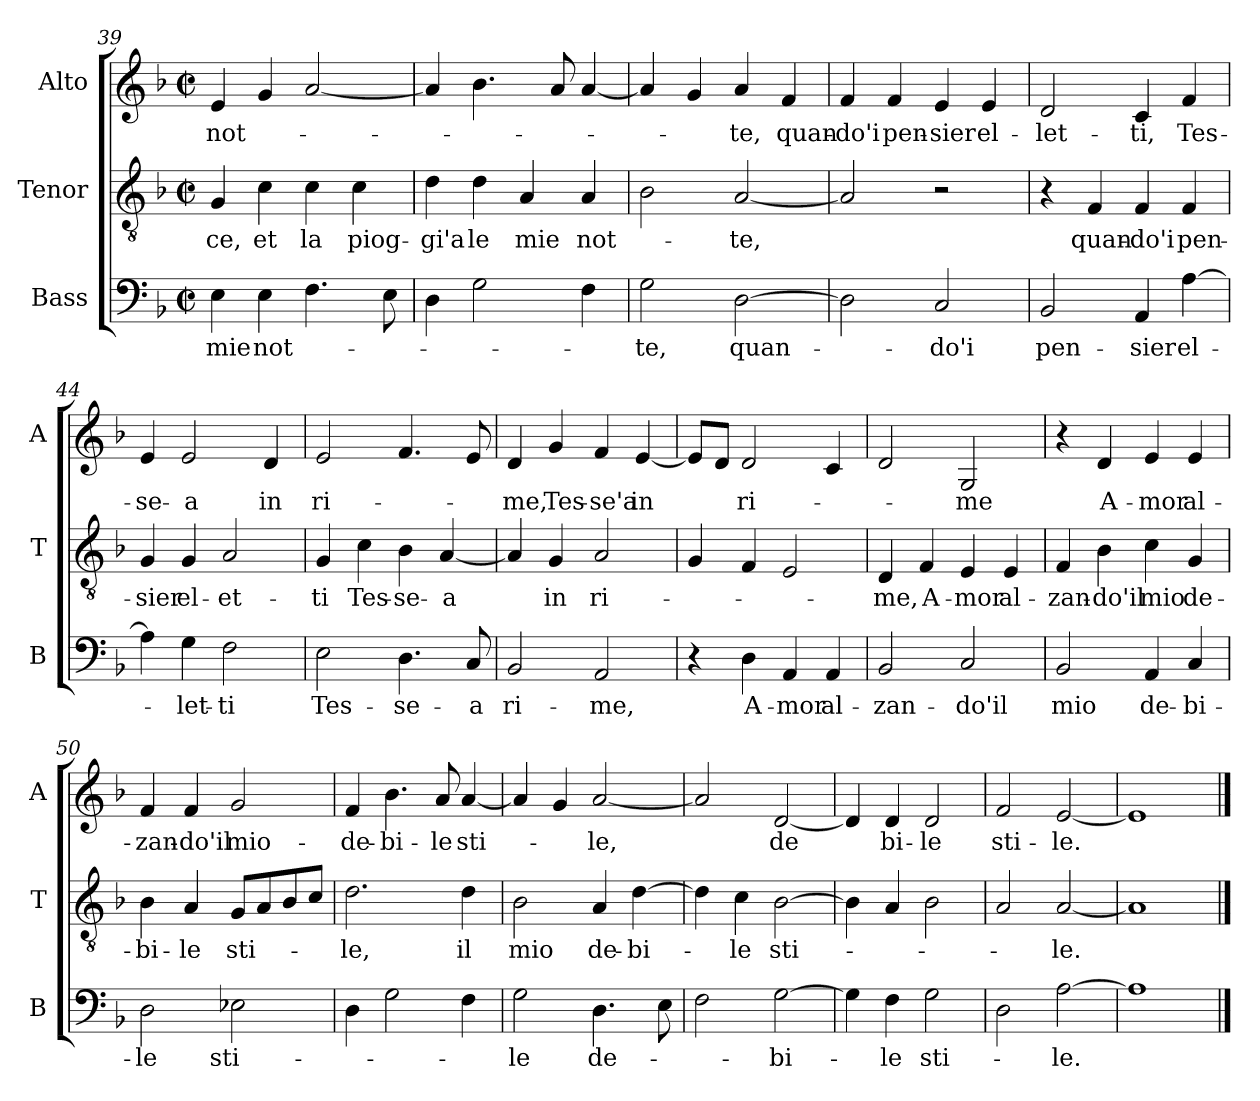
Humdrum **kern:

**kern	**text	**kern	**text	**kern	**text
*part3	*part3	*part2	*part2	*part1	*part1
*staff3	*staff3	*staff2	*staff2	*staff1	*staff1
*I"Bass	*	*I"Tenor	*	*I"Alto	*
*I'B	*	*I'T	*	*I'A	*
*clefF4	*	*clefGv2	*	*clefG2	*
*k[b-]	*	*k[b-]	*	*k[b-]	*
*F:	*	*F:	*	*F:	*
*M2/2	*	*M2/2	*	*M2/2	*
*met(c|)	*	*met(c|)	*	*met(c|)	*
=39	=39	=39	=39	=39	=39
!	!LO:LY:b	!	!LO:LY:b	!	!LO:LY:b
4E\	mie	4G/	-ce,	4e/	not-
!	!LO:LY:b	!	!LO:LY:b	!	!
4E\	not-	4c\	et	4g/	.
!	!	!	!LO:LY:b	!	!
4.F\	.	4c\	la	[2a/	.
!	!	!	!LO:LY:b	!	!
.	.	4c\	piog-	.	.
8E\	.	.	.	.	.
=40	=40	=40	=40	=40	=40
!	!	!	!LO:LY:b	!	!
4D\	.	4d\	-gi'a	4a/]	.
!	!	!	!LO:LY:b	!	!
2G\	.	4d\	le	4.b-\	.
!	!	!	!LO:LY:b	!	!
.	.	4A/	mie	.	.
.	.	.	.	8a/	.
!	!	!	!LO:LY:b	!	!
4F\	.	4A/	not-	[4a/	.
!!LO:LB:g=z
=41	=41	=41	=41	=41	=41
!	!LO:LY:b	!	!	!	!
2G\	-te,	2B-\	.	4a/]	.
.	.	.	.	4g/	.
!	!LO:LY:b	!	!LO:LY:b	!	!LO:LY:b
[2D\	quan-	[2A/	-te,	4a/	-te,
!	!	!	!	!	!LO:LY:b
.	.	.	.	4f/	quan-
=42	=42	=42	=42	=42	=42
!	!	!	!	!	!LO:LY:b
2D\]	.	2A/]	.	4f/	-do'i
!	!	!	!	!	!LO:LY:b
.	.	.	.	4f/	pen-
!	!LO:LY:b	!	!	!	!LO:LY:b
2C/	-do'i	2r	.	4e/	-sier
!	!	!	!	!	!LO:LY:b
.	.	.	.	4e/	el-
=43	=43	=43	=43	=43	=43
!	!LO:LY:b	!	!	!	!LO:LY:b
2BB-/	pen-	4r	.	2d/	-let-
!	!	!	!LO:LY:b	!	!
.	.	4F/	quan-	.	.
!	!LO:LY:b	!	!LO:LY:b	!	!LO:LY:b
4AA/	-sier	4F/	-do'i	4c/	-ti,
!	!LO:LY:b	!	!LO:LY:b	!	!LO:LY:b
[4A\	el-	4F/	pen-	4f/	Tes-
=44	=44	=44	=44	=44	=44
!	!	!	!LO:LY:b	!	!LO:LY:b
4A\]	.	4G/	-sier	4e/	-se-
!	!LO:LY:b	!	!LO:LY:b	!	!LO:LY:b
4G\	-let-	4G/	el-	2e/	-a
!	!LO:LY:b	!	!LO:LY:b	!	!
2F\	-ti	2A/	-et-	.	.
!	!	!	!	!	!LO:LY:b
.	.	.	.	4d/	in
=45	=45	=45	=45	=45	=45
!	!LO:LY:b	!	!LO:LY:b	!	!LO:LY:b
2E\	Tes-	4G/	-ti	2e/	ri-
!	!	!	!LO:LY:b	!	!
.	.	4c\	Tes-	.	.
!	!LO:LY:b	!	!LO:LY:b	!	!
4.D\	-se-	4B-\	-se-	4.f/	.
!	!	!	!LO:LY:b	!	!
.	.	[4A/	-a	.	.
!	!LO:LY:b	!	!	!	!
8C/	-a	.	.	8e/	.
!!LO:LB:g=z
=46	=46	=46	=46	=46	=46
!	!LO:LY:b	!	!	!	!LO:LY:b
2BB-/	ri-	4A/]	.	4d/	-me,
!	!	!	!LO:LY:b	!	!LO:LY:b
.	.	4G/	in	4g/	Tes-
!	!LO:LY:b	!	!LO:LY:b	!	!LO:LY:b
2AA/	-me,	2A/	ri-	4f/	-se'a
!	!	!	!	!	!LO:LY:b
.	.	.	.	[4e/	in
=47	=47	=47	=47	=47	=47
4r	.	4G/	.	8e/L]	.
.	.	.	.	8d/J	.
!	!LO:LY:b	!	!	!	!LO:LY:b
4D\	A-	4F/	.	2d/	ri-
!	!LO:LY:b	!	!	!	!
4AA/	-mor	2E/	.	.	.
!	!LO:LY:b	!	!	!	!
4AA/	al-	.	.	4c/	.
=48	=48	=48	=48	=48	=48
!	!LO:LY:b	!	!LO:LY:b	!	!
2BB-/	-zan-	4D/	-me,	2d/	.
!	!	!	!LO:LY:b	!	!
.	.	4F/	A-	.	.
!	!LO:LY:b	!	!LO:LY:b	!	!LO:LY:b
2C/	-do'il	4E/	-mor	2G/	-me
!	!	!	!LO:LY:b	!	!
.	.	4E/	al-	.	.
=49	=49	=49	=49	=49	=49
!	!LO:LY:b	!	!LO:LY:b	!	!
2BB-/	mio	4F/	-zan-	4r	.
!	!	!	!LO:LY:b	!	!LO:LY:b
.	.	4B-\	-do'il	4d/	A-
!	!LO:LY:b	!	!LO:LY:b	!	!LO:LY:b
4AA/	de-	4c\	mio	4e/	-mor
!	!LO:LY:b	!	!LO:LY:b	!	!LO:LY:b
4C/	-bi-	4G/	de-	4e/	al-
=50	=50	=50	=50	=50	=50
!	!LO:LY:b	!	!LO:LY:b	!	!LO:LY:b
2D\	-le	4B-\	-bi-	4f/	-zan-
!	!	!	!LO:LY:b	!	!LO:LY:b
.	.	4A/	-le	4f/	-do'il
!	!LO:LY:b	!	!LO:LY:b	!	!LO:LY:b
2E-X\	sti-	8G/L	sti-	2g/	mio-
.	.	8A/	.	.	.
.	.	8B-/	.	.	.
.	.	8c/J	.	.	.
!!LO:LB:g=z
=51	=51	=51	=51	=51	=51
!	!	!	!LO:LY:b	!	!LO:LY:b
4D\	.	2.d\	-le,	4f/	-de-
!	!	!	!	!	!LO:LY:b
2G\	.	.	.	4.b-\	-bi-
!	!	!	!	!	!LO:LY:b
.	.	.	.	8a/	-le
!	!	!	!LO:LY:b	!	!LO:LY:b
4F\	.	4d\	il	[4a/	sti-
=52	=52	=52	=52	=52	=52
!	!LO:LY:b	!	!LO:LY:b	!	!
2G\	-le	2B-\	mio	4a/]	.
.	.	.	.	4g/	.
!	!LO:LY:b	!	!LO:LY:b	!	!LO:LY:b
4.D\	de-	4A/	de-	[2a/	-le,
!	!	!	!LO:LY:b	!	!
.	.	[4d\	-bi-	.	.
8E\	.	.	.	.	.
=53	=53	=53	=53	=53	=53
2F\	.	4d\]	.	2a/]	.
!	!	!	!LO:LY:b	!	!
.	.	4c\	-le	.	.
!	!LO:LY:b	!	!LO:LY:b	!	!LO:LY:b
[2G\	-bi-	[2B-\	sti-	[2d/	de
=54	=54	=54	=54	=54	=54
4G\]	.	4B-\]	.	4d/]	.
!	!LO:LY:b	!	!	!	!LO:LY:b
4F\	-le	4A/	.	4d/	bi-
!	!LO:LY:b	!	!	!	!LO:LY:b
2G\	sti-	2B-\	.	2d/	-le
=55	=55	=55	=55	=55	=55
!	!	!	!	!	!LO:LY:b
2D\	.	2A/	.	2f/	sti-
!	!LO:LY:b	!	!LO:LY:b	!	!LO:LY:b
[2A\	-le.	[2A/	-le.	[2e/	-le.
=56	=56	=56	=56	=56	=56
1A]	.	1A]	.	1e]	.
==	==	==	==	==	==
*-	*-	*-	*-	*-	*-
